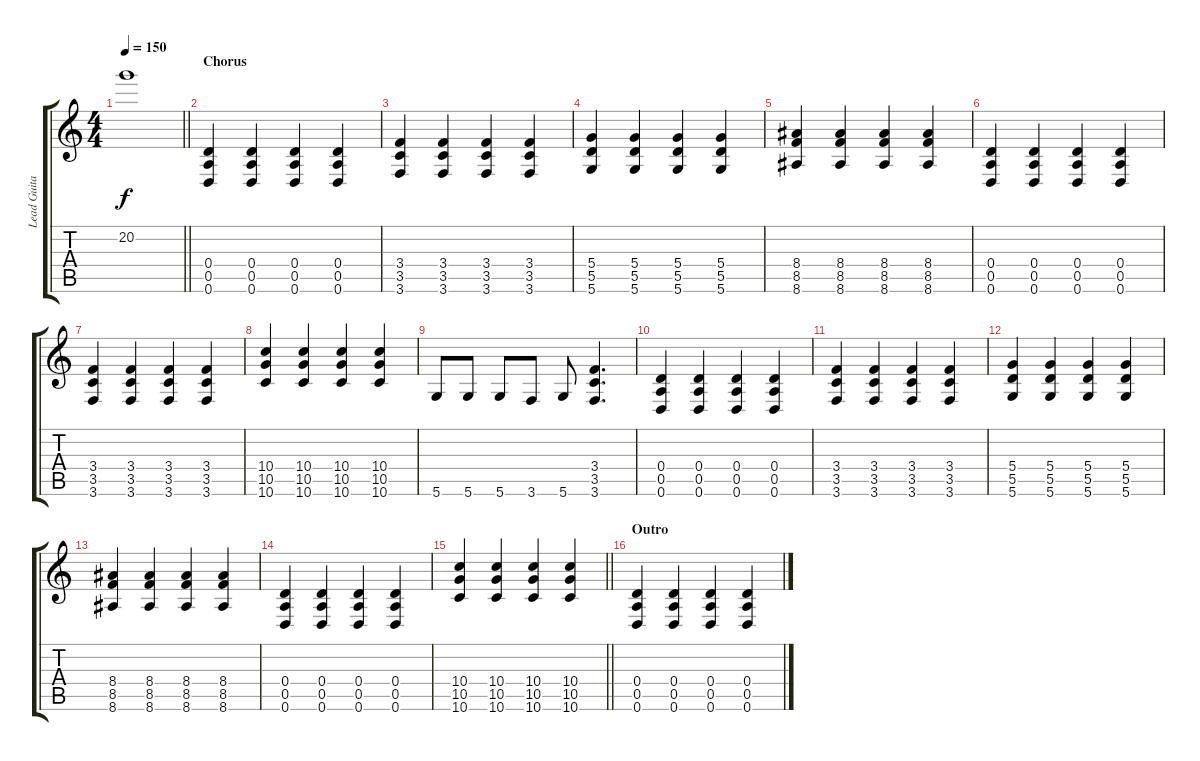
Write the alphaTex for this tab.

\track ("Lead Guitar" "Lead Guita") {instrument electricguitarclean}
\staff {score tabs}
\tuning (E4 B3 G3 D3 A2 D2) {hide}
\ts (4 4)
\tempo 150
\clef g2
\barLineRight lightlight
\ks c
20.2{t}.1{dy f} |
\section ("" "Chorus")
(0.4 0.5 0.6).4{balance 4} (0.4 0.5 0.6).4 (0.4 0.5 0.6).4 (0.4 0.5 0.6).4 |
(3.4 3.5 3.6).4 (3.4 3.5 3.6).4 (3.4 3.5 3.6).4 (3.4 3.5 3.6).4 |
(5.4 5.5 5.6).4 (5.4 5.5 5.6).4 (5.4 5.5 5.6).4 (5.4 5.5 5.6).4 |
(8.4 8.5 8.6).4 (8.4 8.5 8.6).4 (8.4 8.5 8.6).4 (8.4 8.5 8.6).4 |
(0.4 0.5 0.6).4 (0.4 0.5 0.6).4 (0.4 0.5 0.6).4 (0.4 0.5 0.6).4 |
(3.4 3.5 3.6).4 (3.4 3.5 3.6).4 (3.4 3.5 3.6).4 (3.4 3.5 3.6).4 |
(10.4 10.5 10.6).4 (10.4 10.5 10.6).4 (10.4 10.5 10.6).4 (10.4 10.5 10.6).4 |
5.6.8 5.6.8 5.6.8 3.6.8 5.6.8 (3.4 3.5 3.6).4{d} |
(0.4 0.5 0.6).4 (0.4 0.5 0.6).4 (0.4 0.5 0.6).4 (0.4 0.5 0.6).4 |
(3.4 3.5 3.6).4 (3.4 3.5 3.6).4 (3.4 3.5 3.6).4 (3.4 3.5 3.6).4 |
(5.4 5.5 5.6).4 (5.4 5.5 5.6).4 (5.4 5.5 5.6).4 (5.4 5.5 5.6).4 |
(8.4 8.5 8.6).4 (8.4 8.5 8.6).4 (8.4 8.5 8.6).4 (8.4 8.5 8.6).4 |
(0.4 0.5 0.6).4 (0.4 0.5 0.6).4 (0.4 0.5 0.6).4 (0.4 0.5 0.6).4 |
\barLineRight lightlight
(10.4 10.5 10.6).4 (10.4 10.5 10.6).4 (10.4 10.5 10.6).4 (10.4 10.5 10.6).4 |
\section ("" "Outro")
(0.4 0.5 0.6).4 (0.4 0.5 0.6).4 (0.4 0.5 0.6).4 (0.4 0.5 0.6).4
